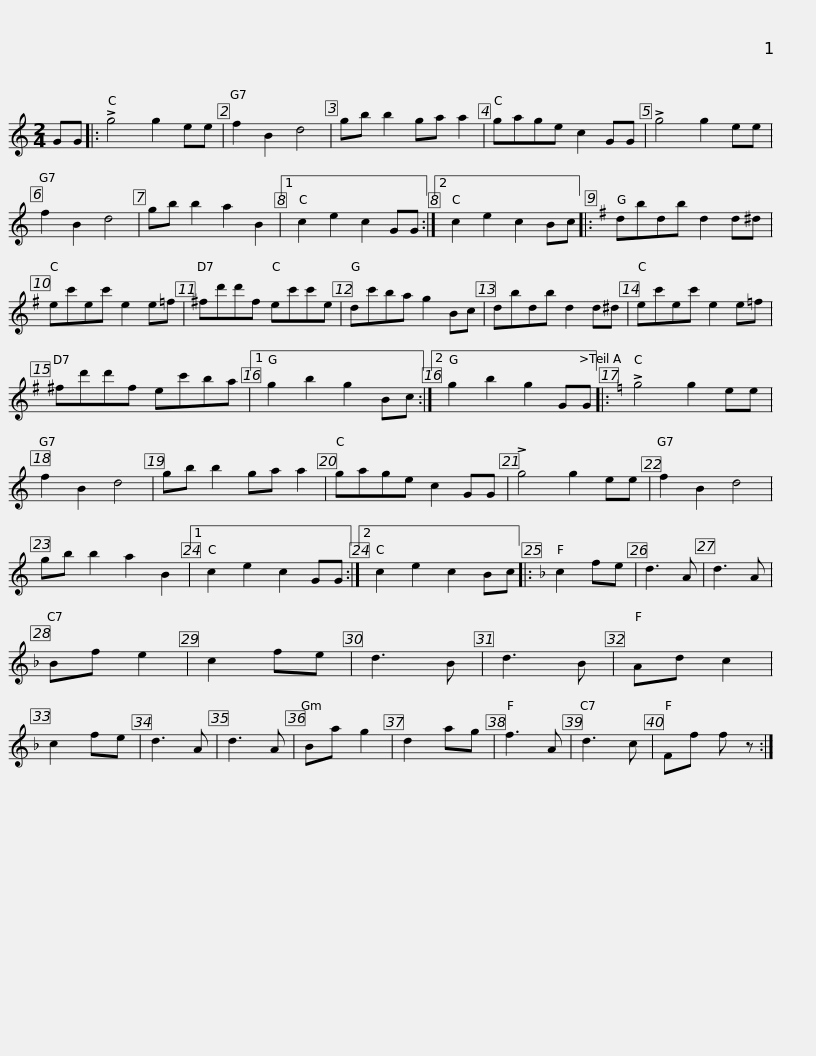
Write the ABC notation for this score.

X:1
L:1/8
M:2/4
I:linebreak $
K:C
V:1 treble
V:1
 GG |: !>!g4 g2 ee | f2 B2 d4 | gb b2 ga a2 | gage c2 GG | %5
 !>!g4 g2 ee | f2 B2 d4 | gb b2 a2 B2 |1$ c2 e2 c2 GG :|2 c2 e2 c2 Bc |: %10
[K:G] dbdb d2 d^d | ec'ec' e2 e=f | ^fd'd'f ec'c'e | dc'ba g2 Bc |$ dbdb d2 d^d | %15
 ec'ec' e2 e=f | ^fd'd'f ec'ba |1 g2 b2 g2 Bc :|2 g2 b2 g2 GG |:[K:C] !>!g4 g2 ee |$ %20
 f2 B2 d4 | gb b2 ga a2 | gage c2 GG | !>!g4 g2 ee | f2 B2 d4 | %25
 gb b2 a2 B2 |1 c2 e2 c2 GG :|2 c2 e2 c2 Bc |:$[K:F] c2 fe | d3 A | %30
 d3 A | Bf e2 | c2 fe | d3 B | d3 B | %35
 Ad c2 | c2 fe | d3 A | d3 A | Ba g2 | %40
 d2 ag |$ f3 A | d3 c | Ff f z :| %44
